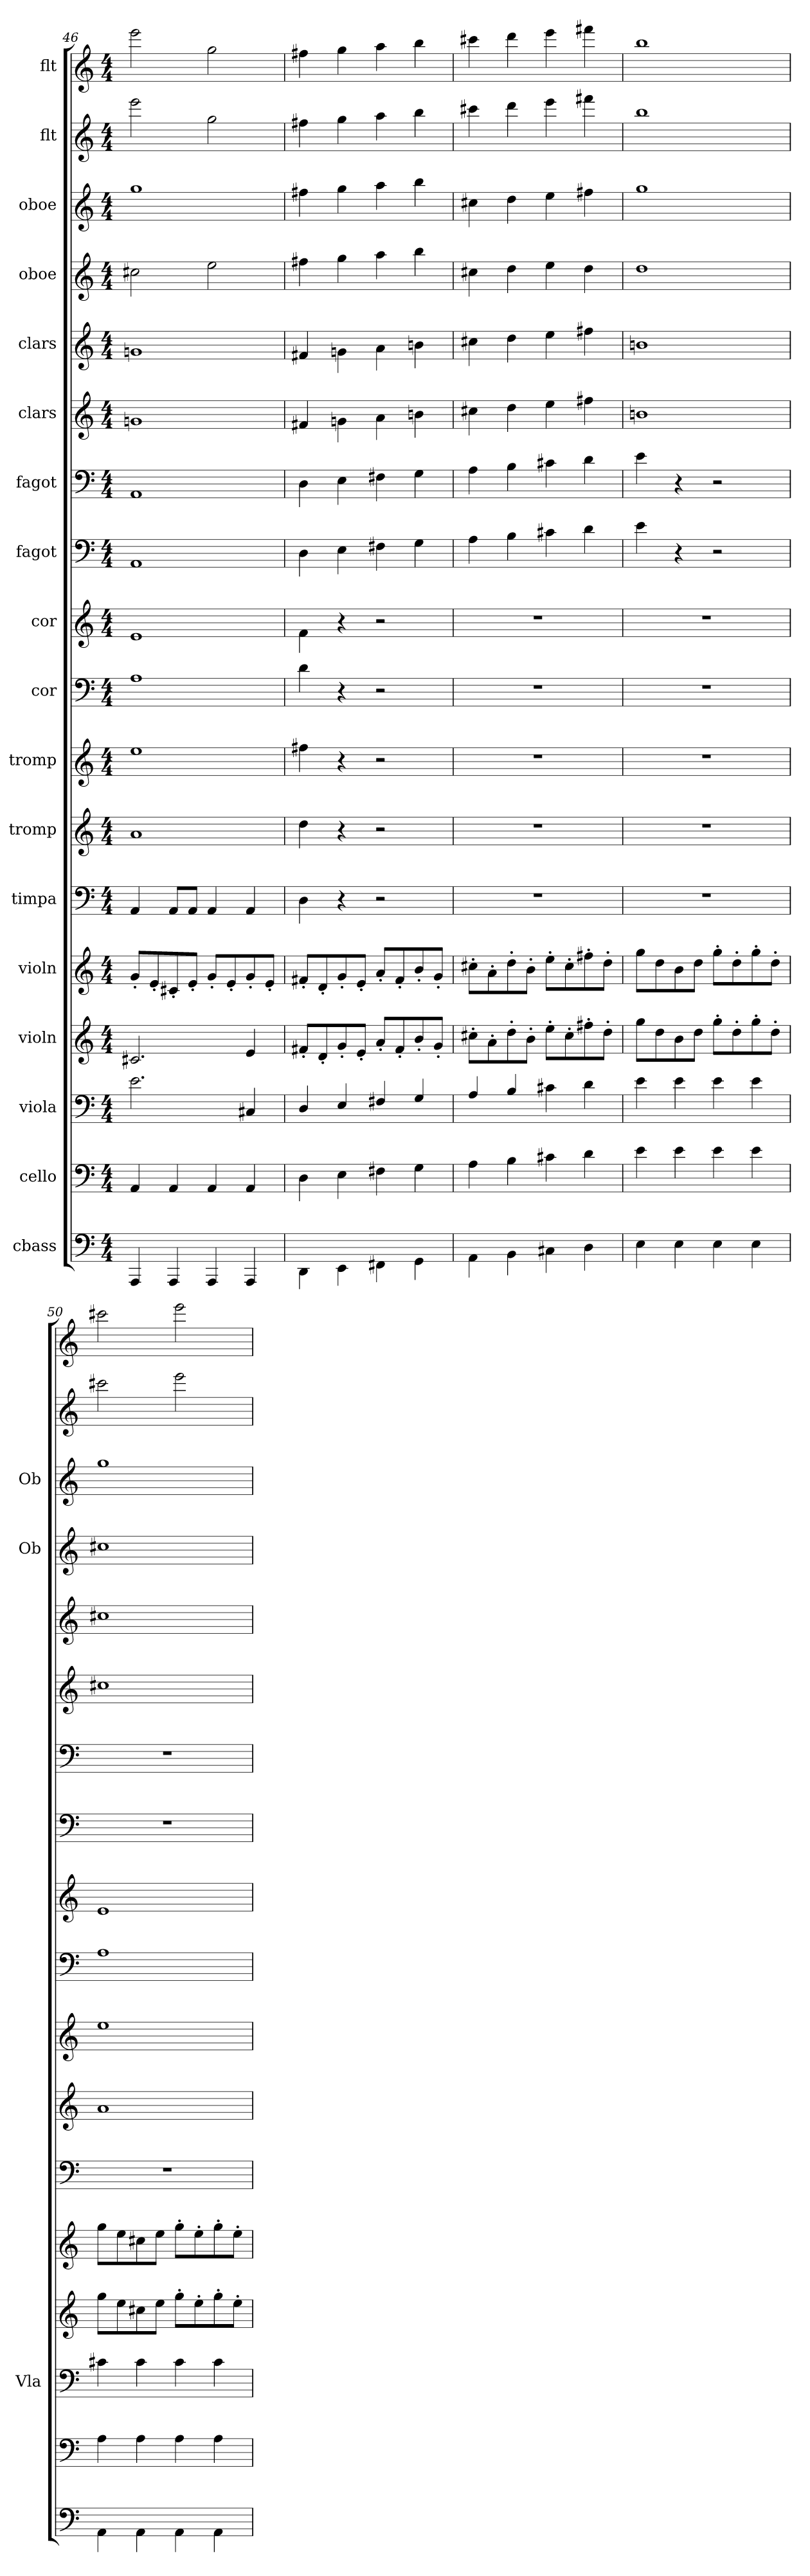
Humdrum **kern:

**kern	**kern	**kern	**kern	**kern	**kern	**kern	**kern	**kern	**kern	**kern	**kern	**kern	**kern	**kern	**kern	**kern	**kern
*part18	*part17	*part16	*part15	*part14	*part13	*part12	*part11	*part10	*part9	*part8	*part7	*part6	*part5	*part4	*part3	*part2	*part1
*staff18	*staff17	*staff16	*staff15	*staff14	*staff13	*staff12	*staff11	*staff10	*staff9	*staff8	*staff7	*staff6	*staff5	*staff4	*staff3	*staff2	*staff1
*I"cbass	*I"cello	*I"viola	*I"violn	*I"violn	*I"timpa	*I"tromp	*I"tromp	*I"cor	*I"cor	*I"fagot	*I"fagot	*I"clars	*I"clars	*I"oboe	*I"oboe	*I"flt	*I"flt
*	*	*I'Vla	*	*	*	*	*	*	*	*	*	*	*	*I'Ob	*I'Ob	*	*
*	*	*	*	*	*	*	*	*ITrd4c7	*ITrd4c7	*	*	*	*	*	*	*	*
*M4/4	*M4/4	*M4/4	*M4/4	*M4/4	*M4/4	*M4/4	*M4/4	*M4/4	*M4/4	*M4/4	*M4/4	*M4/4	*M4/4	*M4/4	*M4/4	*M4/4	*M4/4
=46	=46	=46	=46	=46	=46	=46	=46	=46	=46	=46	=46	=46	=46	=46	=46	=46	=46
4AAA/	4AA/	2.e\	2.c#/	8g'>/L	4AA/	1a/	1ee\	1D/	1A\	1AA/	1AA/	1gn\	1gn\	2cc#\	1gg\	2eee\	2eee\
.	.	.	.	8e'>/	.	.	.	.	.	.	.	.	.	.	.	.	.
4AAA/	4AA/	.	.	8c#'>/	8AA/L	.	.	.	.	.	.	.	.	.	.	.	.
.	.	.	.	8e'>/J	8AA/J	.	.	.	.	.	.	.	.	.	.	.	.
4AAA/	4AA/	.	.	8g'>/L	4AA/	.	.	.	.	.	.	.	.	2ee\	.	2gg\	2gg\
.	.	.	.	8e'>/	.	.	.	.	.	.	.	.	.	.	.	.	.
4AAA/	4AA/	4C#/	4e/	8g'>/	4AA/	.	.	.	.	.	.	.	.	.	.	.	.
.	.	.	.	8e'>/J	.	.	.	.	.	.	.	.	.	.	.	.	.
=47	=47	=47	=47	=47	=47	=47	=47	=47	=47	=47	=47	=47	=47	=47	=47	=47	=47
4DD\	4D\	4D/	8f#'>/L	8f#'>/L	4D\	4dd\	4ff#\	4G\	4B\	4D\	4D\	4f#/	4f#/	4ff#\	4ff#\	4ff#\	4ff#\
.	.	.	8d'>/	8d'>/	.	.	.	.	.	.	.	.	.	.	.	.	.
4EE\	4E\	4E/	8g'>/	8g'>/	4r	4r	4r	4r	4r	4E\	4E\	4gn\	4gn\	4gg\	4gg\	4gg\	4gg\
.	.	.	8e'>/J	8e'>/J	.	.	.	.	.	.	.	.	.	.	.	.	.
4FF#\	4F#\	4F#/	8a'>/L	8a'>/L	2r	2r	2r	2r	2r	4F#\	4F#\	4a\	4a\	4aa\	4aa\	4aa\	4aa\
.	.	.	8f#'>/	8f#'>/	.	.	.	.	.	.	.	.	.	.	.	.	.
4GG\	4G\	4G/	8b'>/	8b'>/	.	.	.	.	.	4G\	4G\	4bn\	4bn\	4bb\	4bb\	4bb\	4bb\
.	.	.	8g'>/J	8g'>/J	.	.	.	.	.	.	.	.	.	.	.	.	.
=48	=48	=48	=48	=48	=48	=48	=48	=48	=48	=48	=48	=48	=48	=48	=48	=48	=48
4AA\	4A\	4A/	8cc#'>\L	8cc#'>\L	1r	1r	1r	1r	1r	4A\	4A\	4cc#\	4cc#\	4cc#\	4cc#\	4ccc#\	4ccc#\
.	.	.	8a'>\	8a'>\	.	.	.	.	.	.	.	.	.	.	.	.	.
4BB\	4B\	4B/	8dd'>\	8dd'>\	.	.	.	.	.	4B\	4B\	4dd\	4dd\	4dd\	4dd\	4ddd\	4ddd\
.	.	.	8b'>\J	8b'>\J	.	.	.	.	.	.	.	.	.	.	.	.	.
4C#\	4c#\	4c#\	8ee'>\L	8ee'>\L	.	.	.	.	.	4c#\	4c#\	4ee\	4ee\	4ee\	4ee\	4eee\	4eee\
.	.	.	8cc#'>\	8cc#'>\	.	.	.	.	.	.	.	.	.	.	.	.	.
4D\	4d\	4d\	8ff#'>\	8ff#'>\	.	.	.	.	.	4d\	4d\	4ff#\	4ff#\	4dd\	4ff#\	4fff#\	4fff#\
.	.	.	8dd'>\J	8dd'>\J	.	.	.	.	.	.	.	.	.	.	.	.	.
=49	=49	=49	=49	=49	=49	=49	=49	=49	=49	=49	=49	=49	=49	=49	=49	=49	=49
4E\	4e\	4e\	8gg\L	8gg\L	1r	1r	1r	1r	1r	4e\	4e\	1bn\	1bn\	1dd\	1gg\	1bb\	1bb\
.	.	.	8dd\	8dd\	.	.	.	.	.	.	.	.	.	.	.	.	.
4E\	4e\	4e\	8b\	8b\	.	.	.	.	.	4r	4r	.	.	.	.	.	.
.	.	.	8dd\J	8dd\J	.	.	.	.	.	.	.	.	.	.	.	.	.
4E\	4e\	4e\	8gg'>\L	8gg'>\L	.	.	.	.	.	2r	2r	.	.	.	.	.	.
.	.	.	8dd'>\	8dd'>\	.	.	.	.	.	.	.	.	.	.	.	.	.
4E\	4e\	4e\	8gg'>\	8gg'>\	.	.	.	.	.	.	.	.	.	.	.	.	.
.	.	.	8dd'>\J	8dd'>\J	.	.	.	.	.	.	.	.	.	.	.	.	.
=50	=50	=50	=50	=50	=50	=50	=50	=50	=50	=50	=50	=50	=50	=50	=50	=50	=50
4AA\	4A\	4c#\	8gg\L	8gg\L	1r	1a/	1ee\	1D/	1A\	1r	1r	1cc#\	1cc#\	1cc#\	1gg\	2ccc#\	2ccc#\
.	.	.	8ee\	8ee\	.	.	.	.	.	.	.	.	.	.	.	.	.
4AA\	4A\	4c#\	8cc#\	8cc#\	.	.	.	.	.	.	.	.	.	.	.	.	.
.	.	.	8ee\J	8ee\J	.	.	.	.	.	.	.	.	.	.	.	.	.
4AA\	4A\	4c#\	8gg'>\L	8gg'>\L	.	.	.	.	.	.	.	.	.	.	.	2eee\	2eee\
.	.	.	8ee'>\	8ee'>\	.	.	.	.	.	.	.	.	.	.	.	.	.
4AA\	4A\	4c#\	8gg'>\	8gg'>\	.	.	.	.	.	.	.	.	.	.	.	.	.
.	.	.	8ee'>\J	8ee'>\J	.	.	.	.	.	.	.	.	.	.	.	.	.
=	=	=	=	=	=	=	=	=	=	=	=	=	=	=	=	=	=
*-	*-	*-	*-	*-	*-	*-	*-	*-	*-	*-	*-	*-	*-	*-	*-	*-	*-
